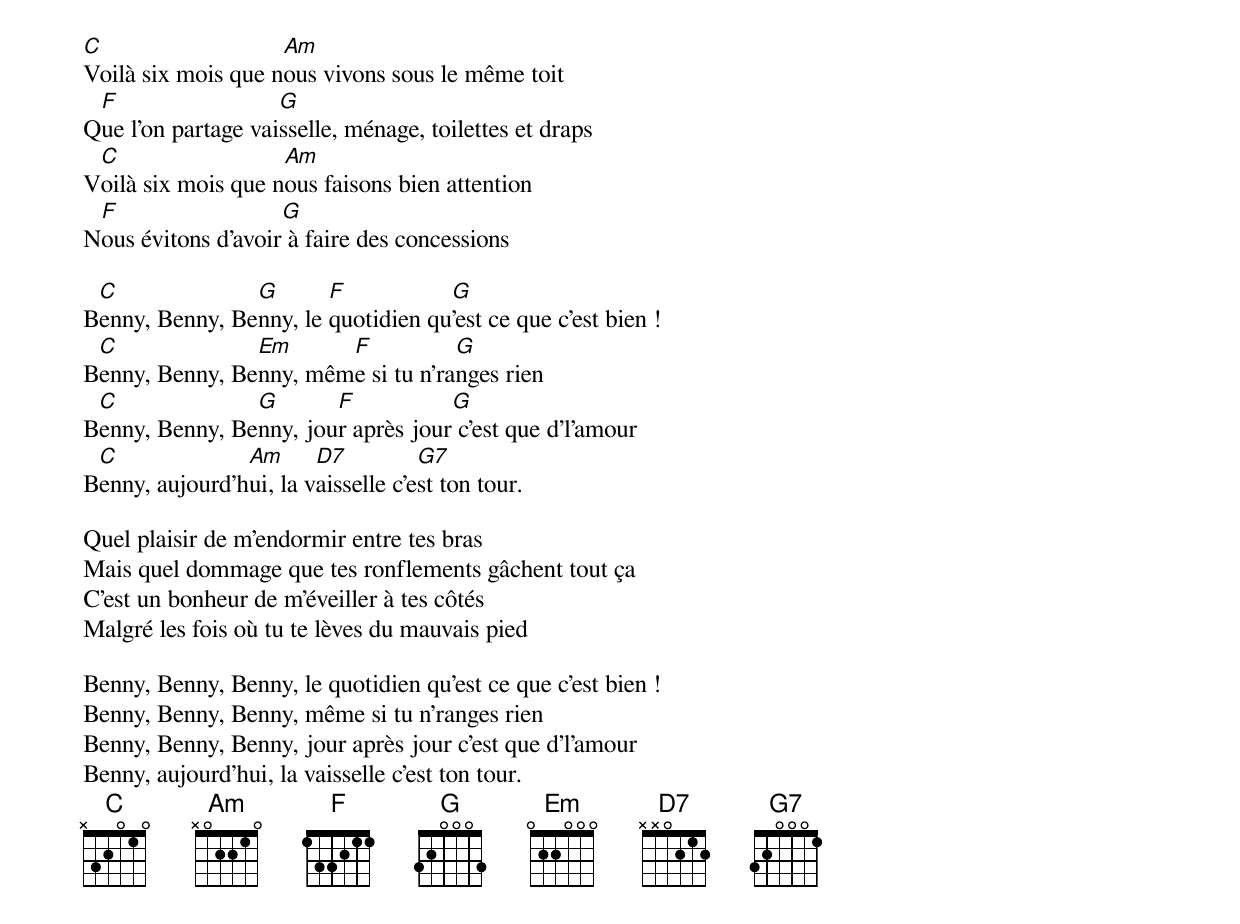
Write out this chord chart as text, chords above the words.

C                   Am
Voilà six mois que nous vivons sous le même toit
 F                  G
Que l’on partage vaisselle, ménage, toilettes et draps
 C                  Am
Voilà six mois que nous faisons bien attention
 F                  G
Nous évitons d’avoir à faire des concessions

 C              G       F           G
Benny, Benny, Benny, le quotidien qu’est ce que c’est bien !
 C              Em      F           G
Benny, Benny, Benny, même si tu n’ranges rien
 C              G       F           G
Benny, Benny, Benny, jour après jour c’est que d’l’amour
 C              Am      D7          G7
Benny, aujourd’hui, la vaisselle c’est ton tour.

Quel plaisir de m’endormir entre tes bras
Mais quel dommage que tes ronflements gâchent tout ça
C’est un bonheur de m’éveiller à tes côtés
Malgré les fois où tu te lèves du mauvais pied

Benny, Benny, Benny, le quotidien qu’est ce que c’est bien !
Benny, Benny, Benny, même si tu n’ranges rien
Benny, Benny, Benny, jour après jour c’est que d’l’amour
Benny, aujourd’hui, la vaisselle c’est ton tour.
